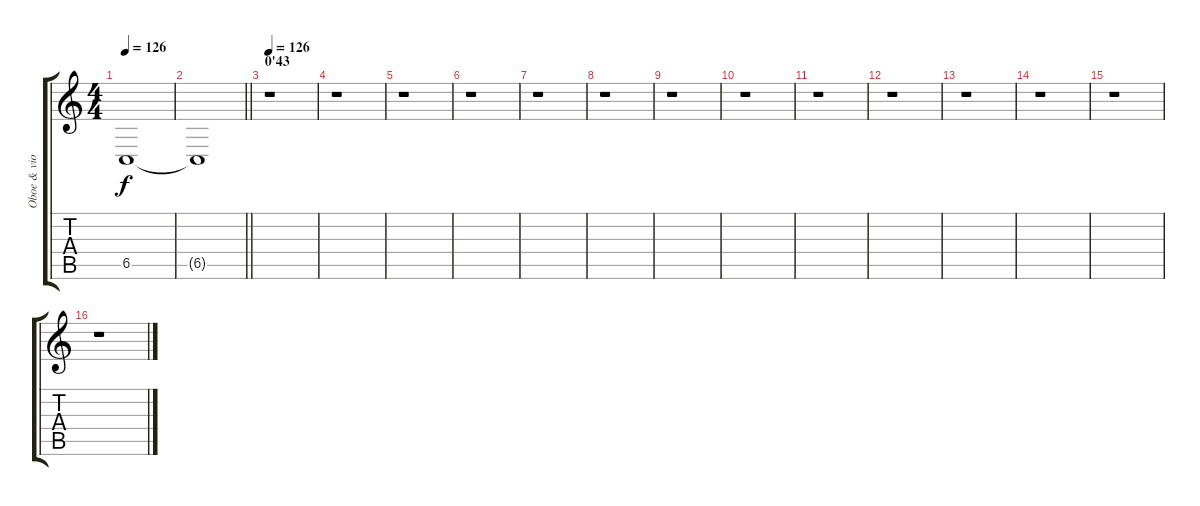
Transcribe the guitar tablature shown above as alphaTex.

\track ("Oboe & violon" "Oboe & vio") {instrument oboe}
\staff {score tabs}
\tuning (Db4 Ab3 E3 B2 Gb2 Db2) {hide}
\ts (4 4)
\tempo 126
\clef g2
\ks c
6.5{t}.1{dy f} |
\barLineRight lightlight
6.5{t}.1 |
\section ("" "0'43")
\tempo 126
r.1 |
r.1 |
r.1 |
r.1 |
r.1 |
r.1 |
r.1 |
r.1 |
r.1 |
r.1 |
r.1 |
r.1 |
r.1 |
r.1
